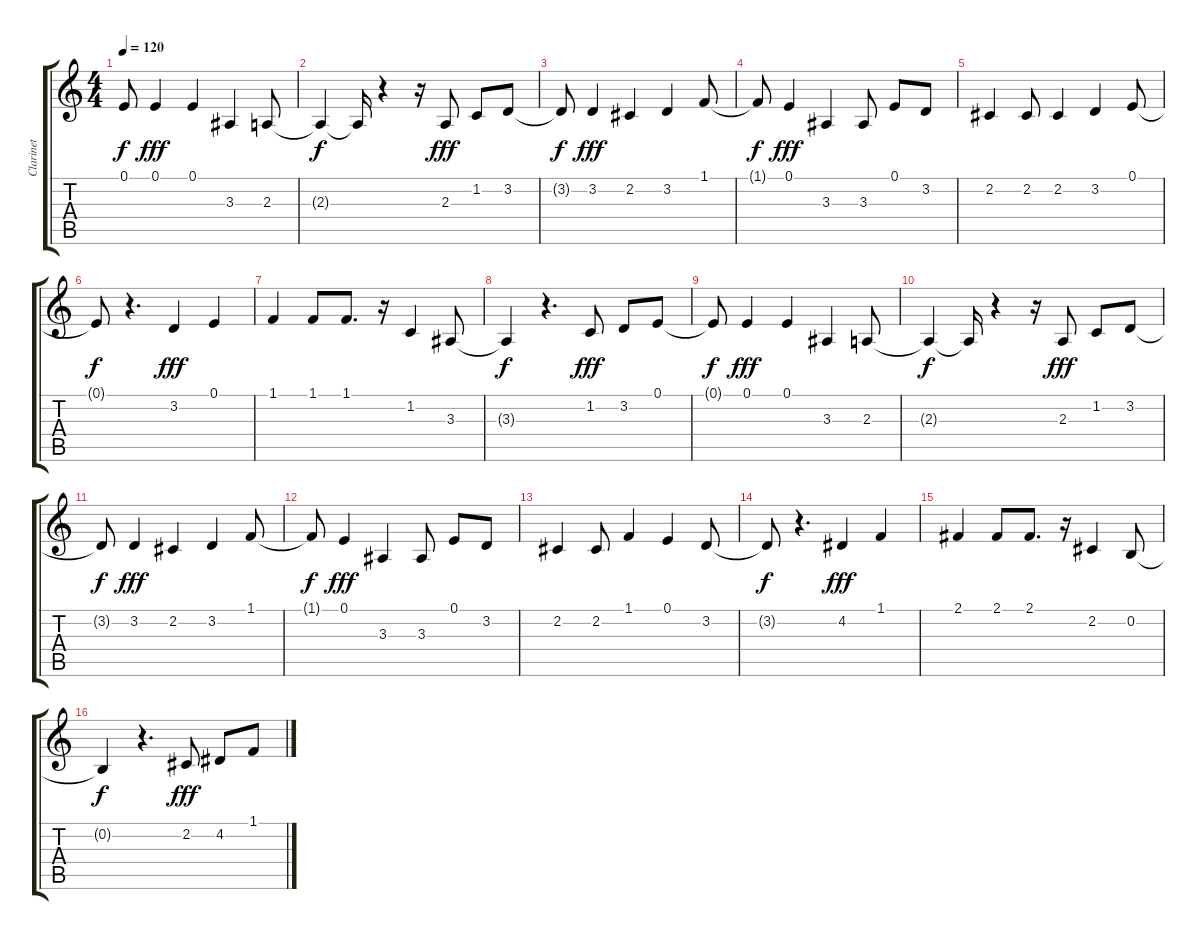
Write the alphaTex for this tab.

\track ("Clarinet" "Clarinet") {instrument clarinet}
\staff {score tabs}
\tuning (E4 B3 G3 D3 A2 E2) {hide}
\ts (4 4)
\tempo 120
\clef g2
\ks c
0.1{t}.8{dy f} 0.1.4{dy fff} 0.1.4 3.3.4 2.3.8 |
2.3{t}.4{dy f} 2.3{t}.16 r.4 r.16 2.3.8{dy fff} 1.2.8 3.2.8 |
3.2{t}.8{dy f} 3.2.4{dy fff} 2.2.4 3.2.4 1.1.8 |
1.1{t}.8{dy f} 0.1.4{dy fff} 3.3.4 3.3.8 0.1.8 3.2.8 |
2.2.4 2.2.8 2.2.4 3.2.4 0.1.8 |
0.1{t}.8{dy f} r.4{d} 3.2.4{dy fff} 0.1.4 |
1.1.4 1.1.8 1.1.8{d} r.16 1.2.4 3.3.8 |
3.3{t}.4{dy f} r.4{d} 1.2.8{dy fff} 3.2.8 0.1.8 |
0.1{t}.8{dy f} 0.1.4{dy fff} 0.1.4 3.3.4 2.3.8 |
2.3{t}.4{dy f} 2.3{t}.16 r.4 r.16 2.3.8{dy fff} 1.2.8 3.2.8 |
3.2{t}.8{dy f} 3.2.4{dy fff} 2.2.4 3.2.4 1.1.8 |
1.1{t}.8{dy f} 0.1.4{dy fff} 3.3.4 3.3.8 0.1.8 3.2.8 |
2.2.4 2.2.8 1.1.4 0.1.4 3.2.8 |
3.2{t}.8{dy f} r.4{d} 4.2.4{dy fff} 1.1.4 |
2.1.4 2.1.8 2.1.8{d} r.16 2.2.4 0.2.8 |
0.2{t}.4{dy f} r.4{d} 2.2.8{dy fff} 4.2.8 1.1.8
